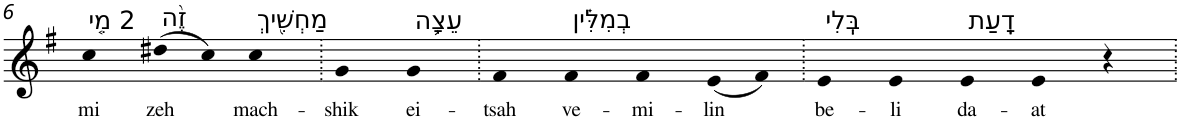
**kern	**text
*part1	*part1
*staff1	*staff1
*I"Piano	*
*I'Pno	*
!!LO:PB:g=z
*clefG2	*
*k[f#]	*
*G:	*
=6	=6
!LO:TX:a:t=2 מִ֤י	!
!	!LO:LY:b
4cc	mi
!LO:TX:a:t=זֶ֨ה	!
!	!LO:LY:b
(8dd#X	zeh
8cc)	.
!LO:TX:a:t=מַחְשִׁ֖יךְ	!
!	!LO:LY:b
4cc	mach-
=7.	=7.
!	!LO:LY:b
4g	-shik
!LO:TX:a:t=עֵצָ֥ה	!
!	!LO:LY:b
4g	ei-
=8.	=8.
!	!LO:LY:b
4f#	-tsah
!LO:TX:a:t=בְמִלִּ֗ין	!
!	!LO:LY:b
4f#	ve-
!	!LO:LY:b
4f#	-mi-
!	!LO:LY:b
(8e	-lin
8f#)	.
=9.	=9.
!LO:TX:a:t=בְּֽלִי	!
!	!LO:LY:b
4e	be-
!	!LO:LY:b
4e	-li
!LO:TX:a:t=דָֽעַת	!
!	!LO:LY:b
4e	da-
!	!LO:LY:b
4e	-at
4r	.
=.	=.
*-	*-
